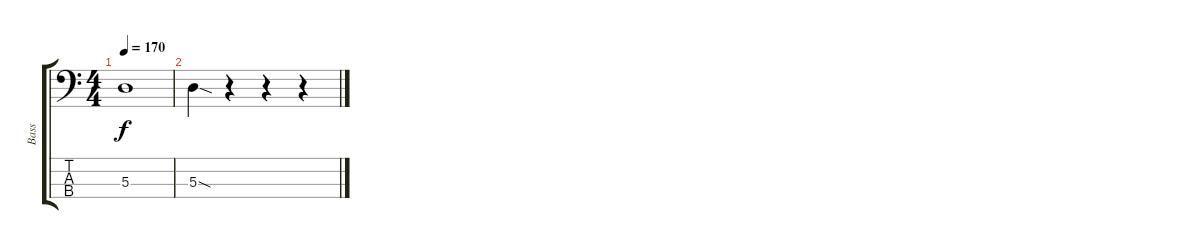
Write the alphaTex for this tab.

\track ("Bass" "Bass") {instrument electricbasspick}
\staff {score tabs}
\tuning (G2 D2 A1 E1) {hide}
\ts (4 4)
\tempo 170
\clef f4
\ks c
5.3{t}.1{dy f} |
5.3{sod}.4 r.4 r.4 r.4
